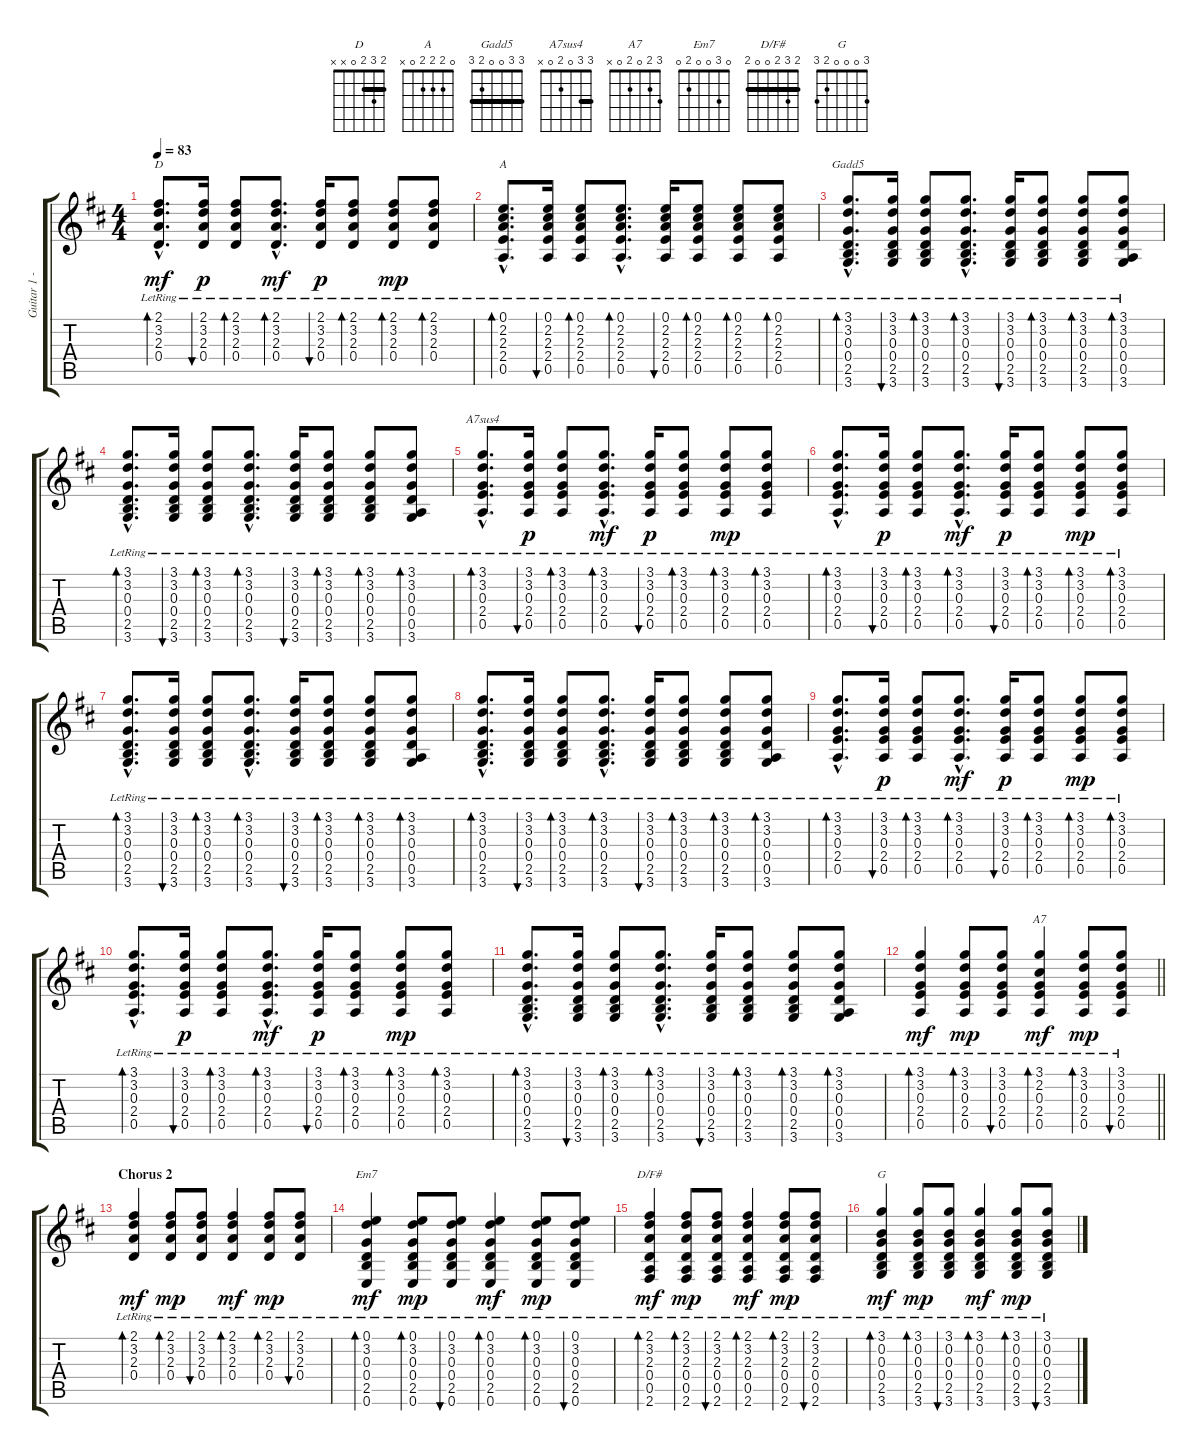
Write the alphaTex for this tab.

\track ("Guitar 1 - Frey" "Guitar 1 -") {instrument acousticguitarsteel}
\staff {score tabs}
\tuning (E4 B3 G3 D3 A2 E2) {hide}
\chord ("D" 2 3 2 0 x x) {barre 2}
\chord ("A" 0 2 2 2 0 x)
\chord ("Gadd5" 3 3 0 0 2 3) {barre 3}
\chord ("A7sus4" 3 3 0 2 0 x) {barre 3}
\chord ("A7" 3 2 0 2 0 x)
\chord ("Em7" 0 3 0 0 2 0)
\chord ("D/F#" 2 3 2 0 0 2) {barre 2}
\chord ("G" 3 0 0 0 2 3)
\ts (4 4)
\tempo 83
\clef g2
\ks d
(2.1{hac lr} 3.2{hac lr} 2.3{hac lr} 0.4{hac lr}).8{d bd 30 ch "D" dy mf} (2.1{lr} 3.2{lr} 2.3{lr} 0.4{lr}).16{bu 30 dy p} (2.1{lr} 3.2{lr} 2.3{lr} 0.4{lr}).8{bd 30} (2.1{hac lr} 3.2{hac lr} 2.3{hac lr} 0.4{hac lr}).8{d bd 30 dy mf} (2.1{lr} 3.2{lr} 2.3{lr} 0.4{lr}).16{bu 30 dy p} (2.1{lr} 3.2{lr} 2.3{lr} 0.4{lr}).8{bd 30} (2.1{lr} 3.2{lr} 2.3{lr} 0.4{lr}).8{bd 30 dy mp} (2.1{lr} 3.2{lr} 2.3{lr} 0.4{lr}).8{bd 30} |
(0.1{hac lr} 2.2{hac lr} 2.3{hac lr} 2.4{hac lr} 0.5{hac lr}).8{d bd 30 ch "A"} (0.1{lr} 2.2{lr} 2.3{lr} 2.4{lr} 0.5{lr}).16{bu 30} (0.1{lr} 2.2{lr} 2.3{lr} 2.4{lr} 0.5{lr}).8{bd 30} (0.1{hac lr} 2.2{hac lr} 2.3{hac lr} 2.4{hac lr} 0.5{hac lr}).8{d bd 30} (0.1{lr} 2.2{lr} 2.3{lr} 2.4{lr} 0.5{lr}).16{bu 30} (0.1{lr} 2.2{lr} 2.3{lr} 2.4{lr} 0.5{lr}).8{bd 30} (0.1{lr} 2.2{lr} 2.3{lr} 2.4{lr} 0.5{lr}).8{bd 30} (0.1{lr} 2.2{lr} 2.3{lr} 2.4{lr} 0.5{lr}).8{bd 30} |
(3.1{hac lr} 3.2{hac lr} 0.3{hac lr} 0.4{hac lr} 2.5{hac lr} 3.6{hac lr}).8{d bd 30 ch "Gadd5"} (3.1{lr} 3.2{lr} 0.3{lr} 0.4{lr} 2.5{lr} 3.6{lr}).16{bu 30} (3.1{lr} 3.2{lr} 0.3{lr} 0.4{lr} 2.5{lr} 3.6{lr}).8{bd 30} (3.1{hac lr} 3.2{hac lr} 0.3{hac lr} 0.4{hac lr} 2.5{hac lr} 3.6{hac lr}).8{d bd 30} (3.1{lr} 3.2{lr} 0.3{lr} 0.4{lr} 2.5{lr} 3.6{lr}).16{bu 30} (3.1{lr} 3.2{lr} 0.3{lr} 0.4{lr} 2.5{lr} 3.6{lr}).8{bd 30} (3.1{lr} 3.2{lr} 0.3{lr} 0.4{lr} 2.5{lr} 3.6{lr}).8{bd 30} (3.1{lr} 3.2{lr} 0.3{lr} 0.4{lr} 0.5{lr} 3.6{lr}).8{bd 30} |
(3.1{hac lr} 3.2{hac lr} 0.3{hac lr} 0.4{hac lr} 2.5{hac lr} 3.6{hac lr}).8{d bd 30} (3.1{lr} 3.2{lr} 0.3{lr} 0.4{lr} 2.5{lr} 3.6{lr}).16{bu 30} (3.1{lr} 3.2{lr} 0.3{lr} 0.4{lr} 2.5{lr} 3.6{lr}).8{bd 30} (3.1{hac lr} 3.2{hac lr} 0.3{hac lr} 0.4{hac lr} 2.5{hac lr} 3.6{hac lr}).8{d bd 30} (3.1{lr} 3.2{lr} 0.3{lr} 0.4{lr} 2.5{lr} 3.6{lr}).16{bu 30} (3.1{lr} 3.2{lr} 0.3{lr} 0.4{lr} 2.5{lr} 3.6{lr}).8{bd 30} (3.1{lr} 3.2{lr} 0.3{lr} 0.4{lr} 2.5{lr} 3.6{lr}).8{bd 30} (3.1{lr} 3.2{lr} 0.3{lr} 0.4{lr} 0.5{lr} 3.6{lr}).8{bd 30} |
(3.1{hac lr} 3.2{hac lr} 0.3{hac lr} 2.4{hac lr} 0.5{hac lr}).8{d bd 30 ch "A7sus4"} (3.1{lr} 3.2{lr} 0.3{lr} 2.4{lr} 0.5{lr}).16{bu 30 dy p} (3.1{lr} 3.2{lr} 0.3{lr} 2.4{lr} 0.5{lr}).8{bd 30} (3.1{hac lr} 3.2{hac lr} 0.3{hac lr} 2.4{hac lr} 0.5{hac lr}).8{d bd 30 dy mf} (3.1{lr} 3.2{lr} 0.3{lr} 2.4{lr} 0.5{lr}).16{bu 30 dy p} (3.1{lr} 3.2{lr} 0.3{lr} 2.4{lr} 0.5{lr}).8{bd 30} (3.1{lr} 3.2{lr} 0.3{lr} 2.4{lr} 0.5{lr}).8{bd 30 dy mp} (3.1{lr} 3.2{lr} 0.3{lr} 2.4{lr} 0.5{lr}).8{bd 30} |
(3.1{hac lr} 3.2{hac lr} 0.3{hac lr} 2.4{hac lr} 0.5{hac lr}).8{d bd 30} (3.1{lr} 3.2{lr} 0.3{lr} 2.4{lr} 0.5{lr}).16{bu 30 dy p} (3.1{lr} 3.2{lr} 0.3{lr} 2.4{lr} 0.5{lr}).8{bd 30} (3.1{hac lr} 3.2{hac lr} 0.3{hac lr} 2.4{hac lr} 0.5{hac lr}).8{d bd 30 dy mf} (3.1{lr} 3.2{lr} 0.3{lr} 2.4{lr} 0.5{lr}).16{bu 30 dy p} (3.1{lr} 3.2{lr} 0.3{lr} 2.4{lr} 0.5{lr}).8{bd 30} (3.1{lr} 3.2{lr} 0.3{lr} 2.4{lr} 0.5{lr}).8{bd 30 dy mp} (3.1{lr} 3.2{lr} 0.3{lr} 2.4{lr} 0.5{lr}).8{bd 30} |
(3.1{hac lr} 3.2{hac lr} 0.3{hac lr} 0.4{hac lr} 2.5{hac lr} 3.6{hac lr}).8{d bd 30} (3.1{lr} 3.2{lr} 0.3{lr} 0.4{lr} 2.5{lr} 3.6{lr}).16{bu 30} (3.1{lr} 3.2{lr} 0.3{lr} 0.4{lr} 2.5{lr} 3.6{lr}).8{bd 30} (3.1{hac lr} 3.2{hac lr} 0.3{hac lr} 0.4{hac lr} 2.5{hac lr} 3.6{hac lr}).8{d bd 30} (3.1{lr} 3.2{lr} 0.3{lr} 0.4{lr} 2.5{lr} 3.6{lr}).16{bu 30} (3.1{lr} 3.2{lr} 0.3{lr} 0.4{lr} 2.5{lr} 3.6{lr}).8{bd 30} (3.1{lr} 3.2{lr} 0.3{lr} 0.4{lr} 2.5{lr} 3.6{lr}).8{bd 30} (3.1{lr} 3.2{lr} 0.3{lr} 0.4{lr} 0.5{lr} 3.6{lr}).8{bd 30} |
(3.1{hac lr} 3.2{hac lr} 0.3{hac lr} 0.4{hac lr} 2.5{hac lr} 3.6{hac lr}).8{d bd 30} (3.1{lr} 3.2{lr} 0.3{lr} 0.4{lr} 2.5{lr} 3.6{lr}).16{bu 30} (3.1{lr} 3.2{lr} 0.3{lr} 0.4{lr} 2.5{lr} 3.6{lr}).8{bd 30} (3.1{hac lr} 3.2{hac lr} 0.3{hac lr} 0.4{hac lr} 2.5{hac lr} 3.6{hac lr}).8{d bd 30} (3.1{lr} 3.2{lr} 0.3{lr} 0.4{lr} 2.5{lr} 3.6{lr}).16{bu 30} (3.1{lr} 3.2{lr} 0.3{lr} 0.4{lr} 2.5{lr} 3.6{lr}).8{bd 30} (3.1{lr} 3.2{lr} 0.3{lr} 0.4{lr} 2.5{lr} 3.6{lr}).8{bd 30} (3.1{lr} 3.2{lr} 0.3{lr} 0.4{lr} 0.5{lr} 3.6{lr}).8{bd 30} |
(3.1{hac lr} 3.2{hac lr} 0.3{hac lr} 2.4{hac lr} 0.5{hac lr}).8{d bd 30} (3.1{lr} 3.2{lr} 0.3{lr} 2.4{lr} 0.5{lr}).16{bu 30 dy p} (3.1{lr} 3.2{lr} 0.3{lr} 2.4{lr} 0.5{lr}).8{bd 30} (3.1{hac lr} 3.2{hac lr} 0.3{hac lr} 2.4{hac lr} 0.5{hac lr}).8{d bd 30 dy mf} (3.1{lr} 3.2{lr} 0.3{lr} 2.4{lr} 0.5{lr}).16{bu 30 dy p} (3.1{lr} 3.2{lr} 0.3{lr} 2.4{lr} 0.5{lr}).8{bd 30} (3.1{lr} 3.2{lr} 0.3{lr} 2.4{lr} 0.5{lr}).8{bd 30 dy mp} (3.1{lr} 3.2{lr} 0.3{lr} 2.4{lr} 0.5{lr}).8{bd 30} |
(3.1{hac lr} 3.2{hac lr} 0.3{hac lr} 2.4{hac lr} 0.5{hac lr}).8{d bd 30} (3.1{lr} 3.2{lr} 0.3{lr} 2.4{lr} 0.5{lr}).16{bu 30 dy p} (3.1{lr} 3.2{lr} 0.3{lr} 2.4{lr} 0.5{lr}).8{bd 30} (3.1{hac lr} 3.2{hac lr} 0.3{hac lr} 2.4{hac lr} 0.5{hac lr}).8{d bd 30 dy mf} (3.1{lr} 3.2{lr} 0.3{lr} 2.4{lr} 0.5{lr}).16{bu 30 dy p} (3.1{lr} 3.2{lr} 0.3{lr} 2.4{lr} 0.5{lr}).8{bd 30} (3.1{lr} 3.2{lr} 0.3{lr} 2.4{lr} 0.5{lr}).8{bd 30 dy mp} (3.1{lr} 3.2{lr} 0.3{lr} 2.4{lr} 0.5{lr}).8{bd 30} |
(3.1{hac lr} 3.2{hac lr} 0.3{hac lr} 0.4{hac lr} 2.5{hac lr} 3.6{hac lr}).8{d bd 30} (3.1{lr} 3.2{lr} 0.3{lr} 0.4{lr} 2.5{lr} 3.6{lr}).16{bu 30} (3.1{lr} 3.2{lr} 0.3{lr} 0.4{lr} 2.5{lr} 3.6{lr}).8{bd 30} (3.1{hac lr} 3.2{hac lr} 0.3{hac lr} 0.4{hac lr} 2.5{hac lr} 3.6{hac lr}).8{d bd 30} (3.1{lr} 3.2{lr} 0.3{lr} 0.4{lr} 2.5{lr} 3.6{lr}).16{bu 30} (3.1{lr} 3.2{lr} 0.3{lr} 0.4{lr} 2.5{lr} 3.6{lr}).8{bd 30} (3.1{lr} 3.2{lr} 0.3{lr} 0.4{lr} 2.5{lr} 3.6{lr}).8{bd 30} (3.1{lr} 3.2{lr} 0.3{lr} 0.4{lr} 0.5{lr} 3.6{lr}).8{bd 30} |
\barLineRight lightlight
(3.1{lr} 3.2{lr} 0.3{lr} 2.4{lr} 0.5{lr}).4{bd 30 dy mf} (3.1{lr} 3.2{lr} 0.3{lr} 2.4{lr} 0.5{lr}).8{bd 30 dy mp} (3.1{lr} 3.2{lr} 0.3{lr} 2.4{lr} 0.5{lr}).8{bu 30} (3.1{lr} 2.2{lr} 0.3{lr} 2.4{lr} 0.5{lr}).4{bd 30 ch "A7" dy mf} (3.1{lr} 3.2{lr} 0.3{lr} 2.4{lr} 0.5{lr}).8{bd 30 dy mp} (3.1{lr} 3.2{lr} 0.3{lr} 2.4{lr} 0.5{lr}).8{bu 30} |
\section ("" "Chorus 2")
(2.1{lr} 3.2{lr} 2.3{lr} 0.4{lr}).4{bd 30 dy mf} (2.1{lr} 3.2{lr} 2.3{lr} 0.4{lr}).8{bd 30 dy mp} (2.1{lr} 3.2{lr} 2.3{lr} 0.4{lr}).8{bu 30} (2.1{lr} 3.2{lr} 2.3{lr} 0.4{lr}).4{bd 30 dy mf} (2.1{lr} 3.2{lr} 2.3{lr} 0.4{lr}).8{bd 30 dy mp} (2.1{lr} 3.2{lr} 2.3{lr} 0.4{lr}).8{bu 30} |
(0.1{lr} 3.2{lr} 0.3{lr} 0.4{lr} 2.5{lr} 0.6{lr}).4{bd 30 ch "Em7" dy mf} (0.1{lr} 3.2{lr} 0.3{lr} 0.4{lr} 2.5{lr} 0.6{lr}).8{bd 30 dy mp} (0.1{lr} 3.2{lr} 0.3{lr} 0.4{lr} 2.5{lr} 0.6{lr}).8{bu 30} (0.1{lr} 3.2{lr} 0.3{lr} 0.4{lr} 2.5{lr} 0.6{lr}).4{bd 30 dy mf} (0.1{lr} 3.2{lr} 0.3{lr} 0.4{lr} 2.5{lr} 0.6{lr}).8{bd 30 dy mp} (0.1{lr} 3.2{lr} 0.3{lr} 0.4{lr} 2.5{lr} 0.6{lr}).8{bu 30} |
(2.1{lr} 3.2{lr} 2.3{lr} 0.4{lr} 0.5{lr} 2.6{lr}).4{bd 30 ch "D/F#" dy mf} (2.1{lr} 3.2{lr} 2.3{lr} 0.4{lr} 0.5{lr} 2.6{lr}).8{bd 30 dy mp} (2.1{lr} 3.2{lr} 2.3{lr} 0.4{lr} 0.5{lr} 2.6{lr}).8{bu 30} (2.1{lr} 3.2{lr} 2.3{lr} 0.4{lr} 0.5{lr} 2.6{lr}).4{bd 30 dy mf} (2.1{lr} 3.2{lr} 2.3{lr} 0.4{lr} 0.5{lr} 2.6{lr}).8{bd 30 dy mp} (2.1{lr} 3.2{lr} 2.3{lr} 0.4{lr} 0.5{lr} 2.6{lr}).8{bu 30} |
(3.1{lr} 0.2{lr} 0.3{lr} 0.4{lr} 2.5{lr} 3.6{lr}).4{bd 30 ch "G" dy mf} (3.1{lr} 0.2{lr} 0.3{lr} 0.4{lr} 2.5{lr} 3.6{lr}).8{bd 30 dy mp} (3.1{lr} 0.2{lr} 0.3{lr} 0.4{lr} 2.5{lr} 3.6{lr}).8{bu 30} (3.1{lr} 0.2{lr} 0.3{lr} 0.4{lr} 2.5{lr} 3.6{lr}).4{bd 30 dy mf} (3.1{lr} 0.2{lr} 0.3{lr} 0.4{lr} 2.5{lr} 3.6{lr}).8{bd 30 dy mp} (3.1{lr} 0.2{lr} 0.3{lr} 0.4{lr} 2.5{lr} 3.6{lr}).8{bu 30}
